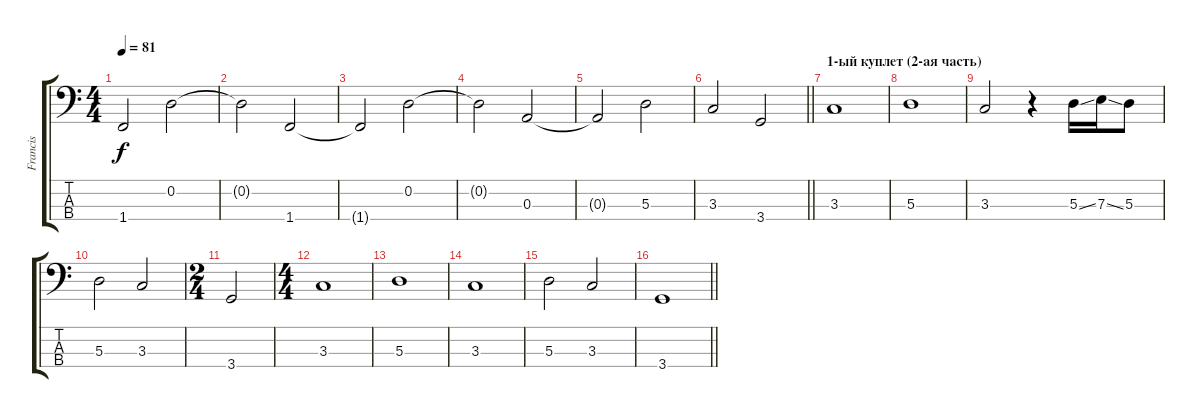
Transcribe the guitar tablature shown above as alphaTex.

\track ("Francis" "Francis") {instrument electricbassfinger}
\staff {score tabs}
\tuning (G2 D2 A1 E1) {hide}
\ts (4 4)
\tempo 81
\clef f4
\ks c
1.4{t}.2{dy f} 0.2.2 |
0.2{t}.2 1.4.2 |
1.4{t}.2 0.2.2 |
0.2{t}.2 0.3.2 |
0.3{t}.2 5.3.2 |
\barLineRight lightlight
3.3.2 3.4.2 |
\section ("" "1-ый куплет (2-ая часть)")
3.3.1 |
5.3.1 |
3.3.2 r.4 5.3{ss}.16 7.3{ss}.16 5.3.8 |
5.3.2 3.3.2 |
\ts (2 4)
3.4.2 |
\ts (4 4)
3.3.1 |
5.3.1 |
3.3.1 |
5.3.2 3.3.2 |
\barLineRight lightlight
3.4.1
